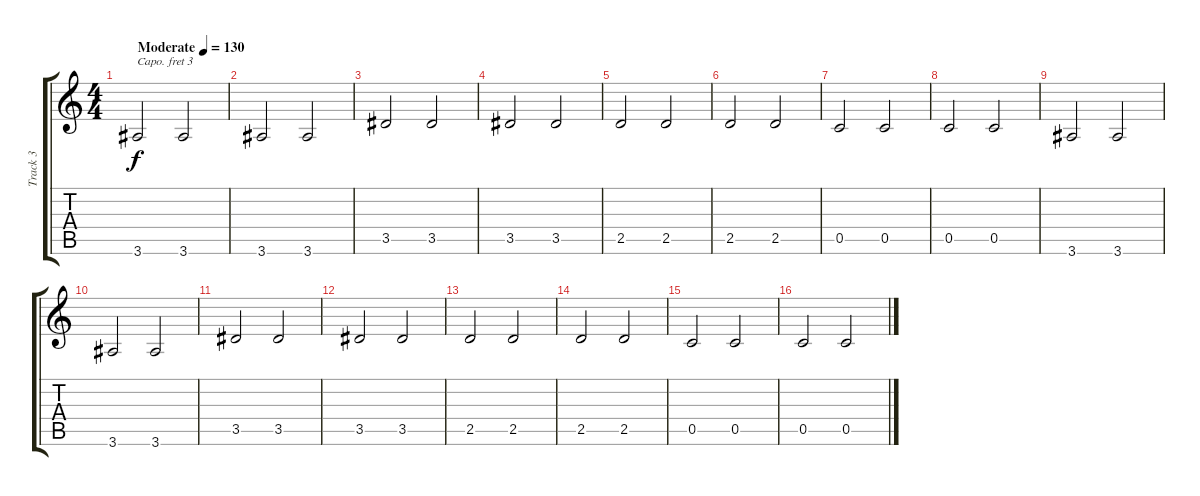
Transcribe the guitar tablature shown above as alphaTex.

\track ("Track 3" "Track 3") {instrument electricbassfinger}
\staff {score tabs}
\capo 3
\tuning (E4 B3 G3 D3 A2 E2) {hide}
\ts (4 4)
\tempo (130 "Moderate")
\clef g2
\ks c
3.6.2{dy f instrument electricbassfinger} 3.6.2 |
3.6.2 3.6.2 |
3.5.2 3.5.2 |
3.5.2 3.5.2 |
2.5.2 2.5.2 |
2.5.2 2.5.2 |
0.5.2 0.5.2 |
0.5.2 0.5.2 |
3.6.2 3.6.2 |
3.6.2 3.6.2 |
3.5.2 3.5.2 |
3.5.2 3.5.2 |
2.5.2 2.5.2 |
2.5.2 2.5.2 |
0.5.2 0.5.2 |
0.5.2 0.5.2
